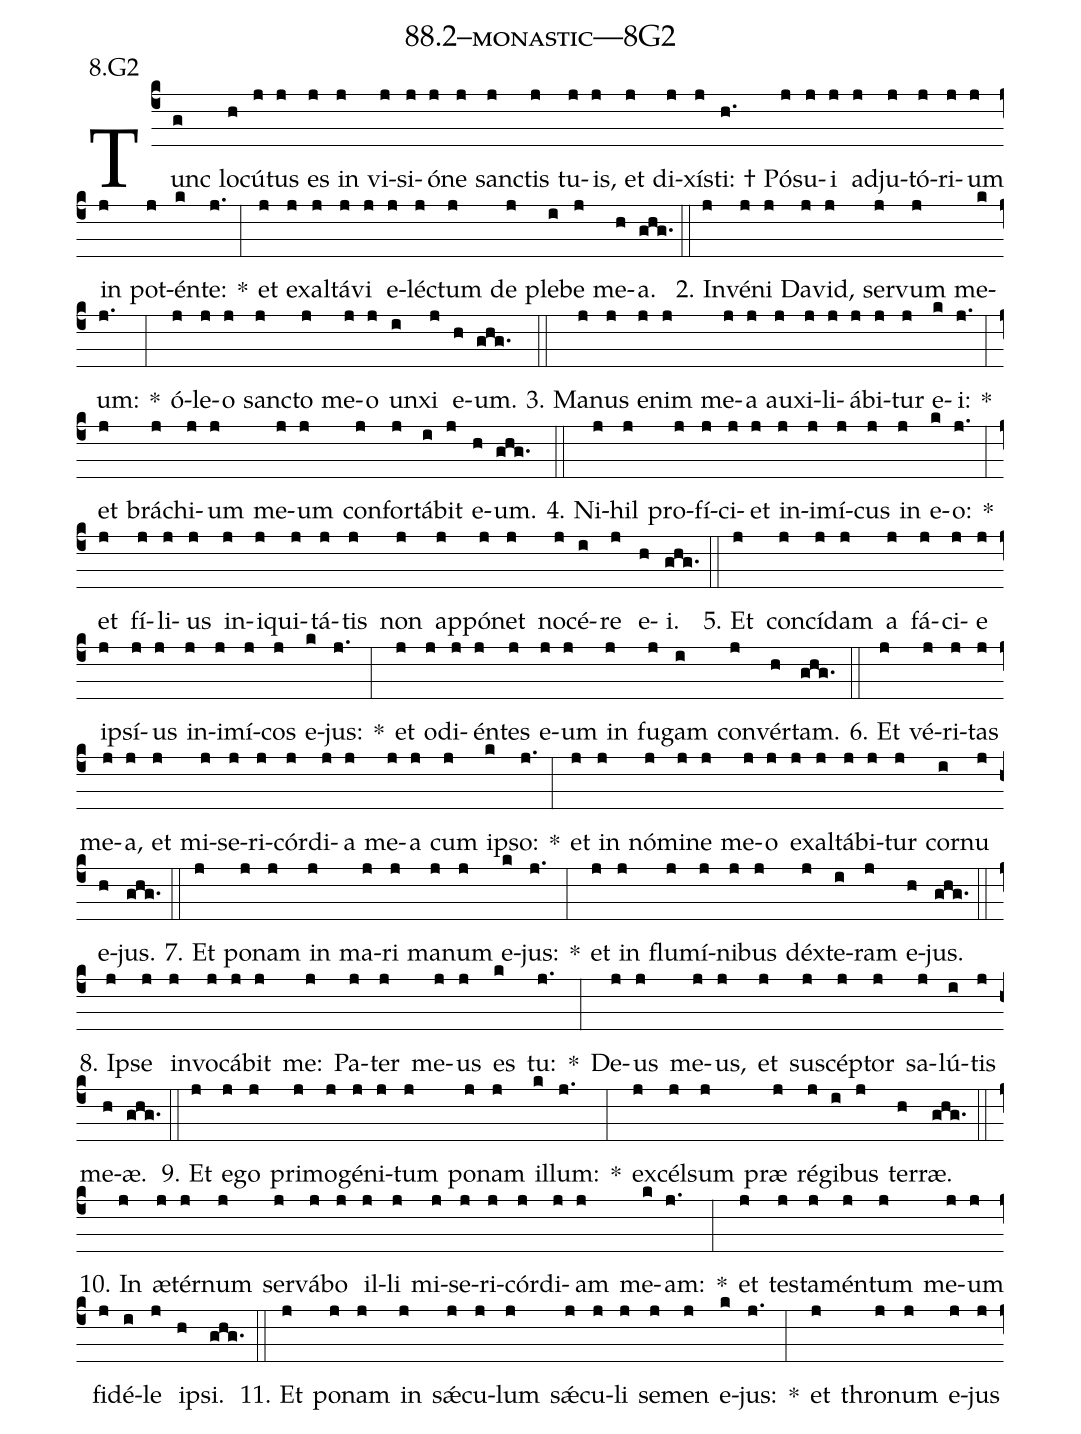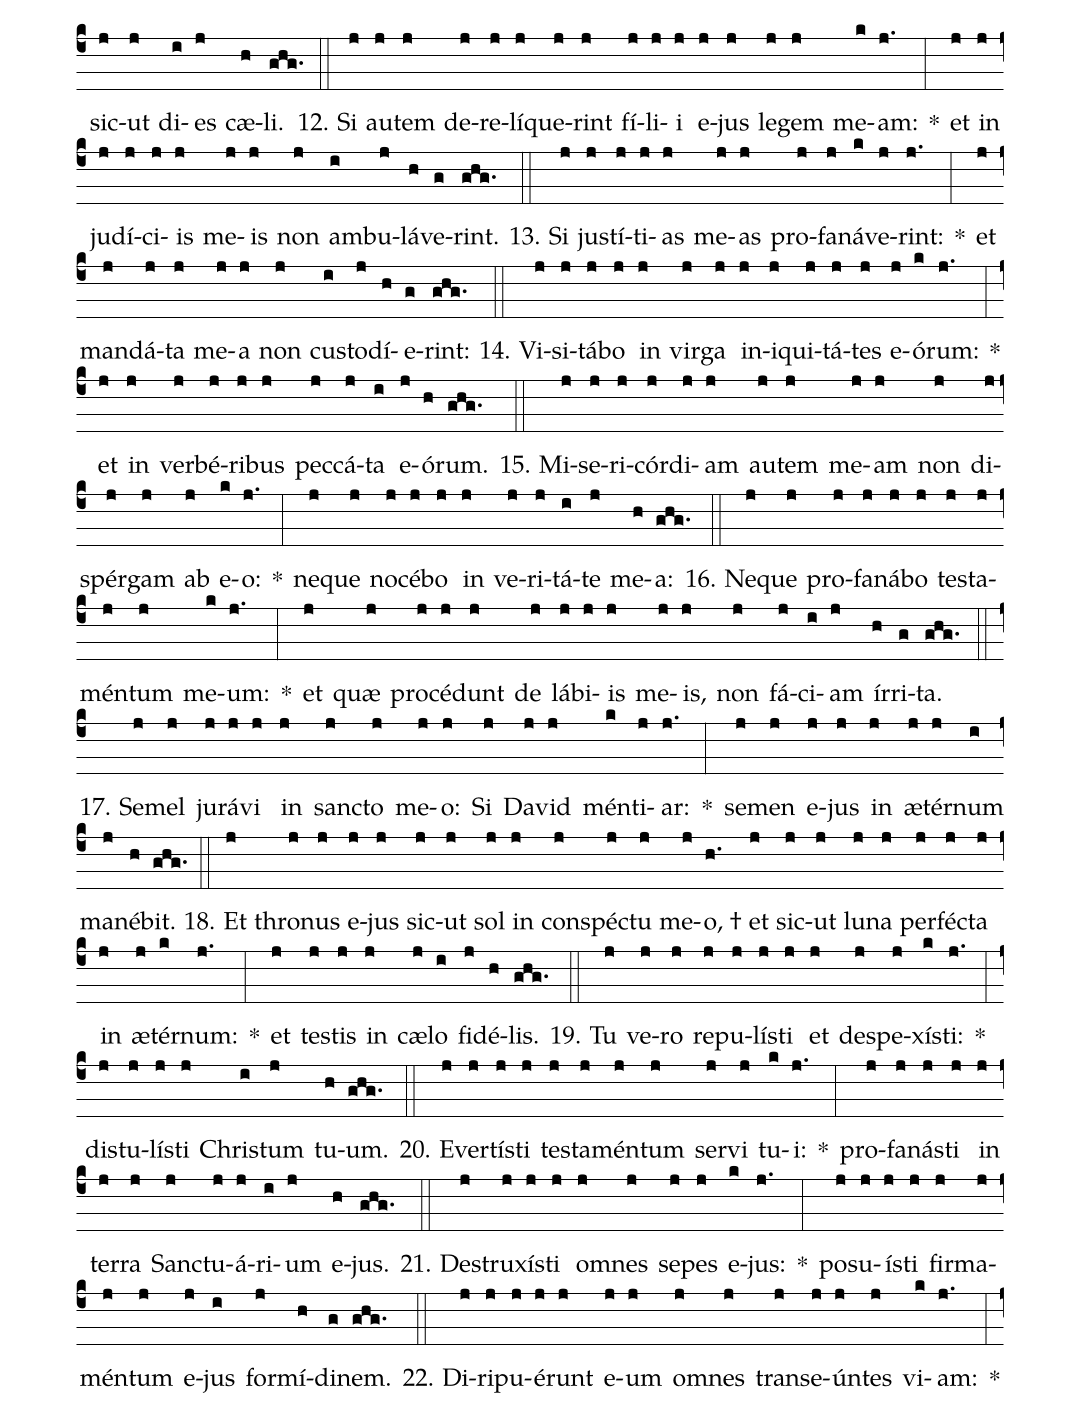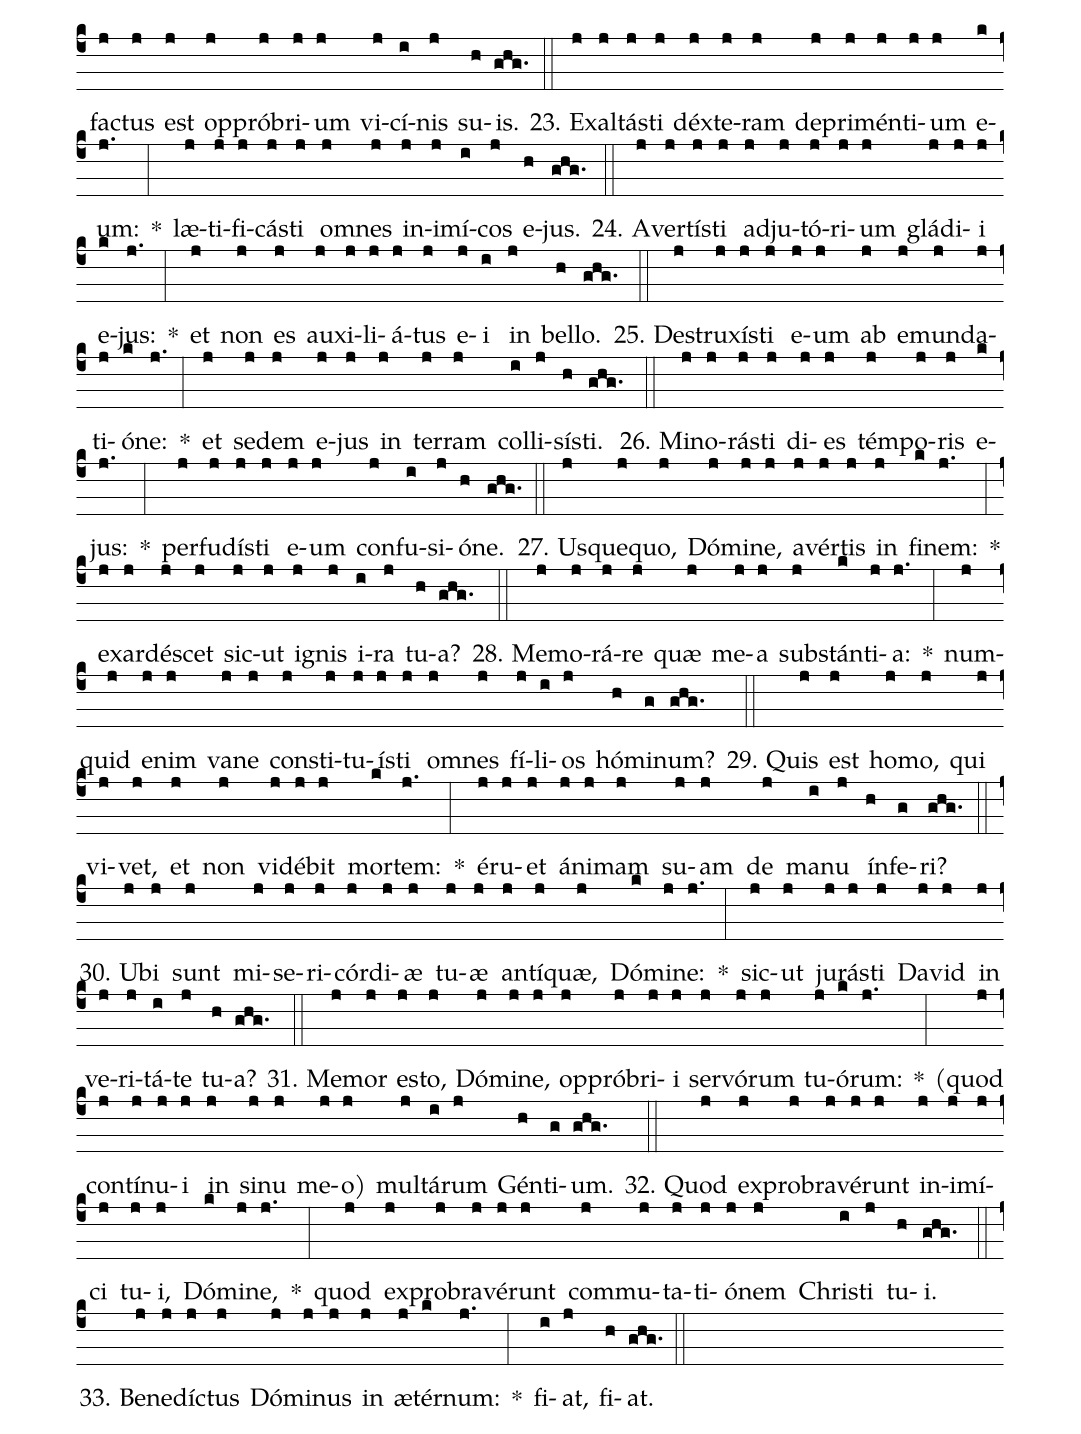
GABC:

name: 88.2--monastic---8G2;
annotation: 8.G2;
%%
(c4)Tunc(g) lo(h)cú(j)tus(j) es(j) in(j) vi(j)si(j)ó(j)ne(j) sanc(j)tis(j) tu(j)is,(j) et(j) di(j)xís(j)ti: †(h.) Pó(j)su(j)i(j) ad(j)ju(j)tó(j)ri(j)um(j) in(j) pot(j)én(k)te:(j.) *(:) et(j) ex(j)al(j)tá(j)vi(j) e(j)léc(j)tum(j) de(j) ple(i)be(j) me(h)a.(ghg.) (::)
2. In(j)vé(j)ni(j) Da(j)vid,(j) ser(j)vum(j) me(k)um:(j.) *(:) ó(j)le(j)o(j) sanc(j)to(j) me(j)o(j) un(i)xi(j) e(h)um.(ghg.) (::)
3. Ma(j)nus(j) e(j)nim(j) me(j)a(j) au(j)xi(j)li(j)á(j)bi(j)tur(j) e(k)i:(j.) *(:) et(j) brá(j)chi(j)um(j) me(j)um(j) con(j)for(j)tá(i)bit(j) e(h)um.(ghg.) (::)
4. Ni(j)hil(j) pro(j)fí(j)ci(j)et(j) in(j)i(j)mí(j)cus(j) in(j) e(k)o:(j.) *(:) et(j) fí(j)li(j)us(j) in(j)i(j)qui(j)tá(j)tis(j) non(j) ap(j)pó(j)net(j) no(j)cé(i)re(j) e(h)i.(ghg.) (::)
5. Et(j) con(j)cí(j)dam(j) a(j) fá(j)ci(j)e(j) ip(j)sí(j)us(j) in(j)i(j)mí(j)cos(j) e(k)jus:(j.) *(:) et(j) o(j)di(j)én(j)tes(j) e(j)um(j) in(j) fu(j)gam(i) con(j)vér(h)tam.(ghg.) (::)
6. Et(j) vé(j)ri(j)tas(j) me(j)a,(j) et(j) mi(j)se(j)ri(j)cór(j)di(j)a(j) me(j)a(j) cum(j) ip(k)so:(j.) *(:) et(j) in(j) nó(j)mi(j)ne(j) me(j)o(j) ex(j)al(j)tá(j)bi(j)tur(j) cor(i)nu(j) e(h)jus.(ghg.) (::)
7. Et(j) po(j)nam(j) in(j) ma(j)ri(j) ma(j)num(j) e(k)jus:(j.) *(:) et(j) in(j) flu(j)mí(j)ni(j)bus(j) déx(j)te(i)ram(j) e(h)jus.(ghg.) (::)
8. Ip(j)se(j) in(j)vo(j)cá(j)bit(j) me:(j) Pa(j)ter(j) me(j)us(j) es(k) tu:(j.) *(:) De(j)us(j) me(j)us,(j) et(j) su(j)scép(j)tor(j) sa(j)lú(i)tis(j) me(h)æ.(ghg.) (::)
9. Et(j) e(j)go(j) pri(j)mo(j)gé(j)ni(j)tum(j) po(j)nam(j) il(k)lum:(j.) *(:) ex(j)cél(j)sum(j) præ(j) ré(j)gi(i)bus(j) ter(h)ræ.(ghg.) (::)
10. In(j) æ(j)tér(j)num(j) ser(j)vá(j)bo(j) il(j)li(j) mi(j)se(j)ri(j)cór(j)di(j)am(j) me(k)am:(j.) *(:) et(j) tes(j)ta(j)mén(j)tum(j) me(j)um(j) fi(j)dé(i)le(j) ip(h)si.(ghg.) (::)
11. Et(j) po(j)nam(j) in(j) sǽ(j)cu(j)lum(j) sǽ(j)cu(j)li(j) se(j)men(j) e(k)jus:(j.) *(:) et(j) thro(j)num(j) e(j)jus(j) sic(j)ut(j) di(i)es(j) cæ(h)li.(ghg.) (::)
12. Si(j) au(j)tem(j) de(j)re(j)lí(j)que(j)rint(j) fí(j)li(j)i(j) e(j)jus(j) le(j)gem(j) me(k)am:(j.) *(:) et(j) in(j) ju(j)dí(j)ci(j)is(j) me(j)is(j) non(j) am(i)bu(j)lá(h)ve(g)rint.(ghg.) (::)
13. Si(j) jus(j)tí(j)ti(j)as(j) me(j)as(j) pro(j)fa(j)ná(k)ve(j)rint:(j.) *(:) et(j) man(j)dá(j)ta(j) me(j)a(j) non(j) cus(i)to(j)dí(h)e(g)rint:(ghg.) (::)
14. Vi(j)si(j)tá(j)bo(j) in(j) vir(j)ga(j) in(j)i(j)qui(j)tá(j)tes(j) e(j)ó(k)rum:(j.) *(:) et(j) in(j) ver(j)bé(j)ri(j)bus(j) pec(j)cá(j)ta(i) e(j)ó(h)rum.(ghg.) (::)
15. Mi(j)se(j)ri(j)cór(j)di(j)am(j) au(j)tem(j) me(j)am(j) non(j) di(j)spér(j)gam(j) ab(j) e(k)o:(j.) *(:) ne(j)que(j) no(j)cé(j)bo(j) in(j) ve(j)ri(j)tá(i)te(j) me(h)a:(ghg.) (::)
16. Ne(j)que(j) pro(j)fa(j)ná(j)bo(j) tes(j)ta(j)mén(j)tum(j) me(k)um:(j.) *(:) et(j) quæ(j) pro(j)cé(j)dunt(j) de(j) lá(j)bi(j)is(j) me(j)is,(j) non(j) fá(j)ci(i)am(j) ír(h)ri(g)ta.(ghg.) (::)
17. Se(j)mel(j) ju(j)rá(j)vi(j) in(j) sanc(j)to(j) me(j)o:(j) Si(j) Da(j)vid(j) mén(k)ti(j)ar:(j.) *(:) se(j)men(j) e(j)jus(j) in(j) æ(j)tér(j)num(i) ma(j)né(h)bit.(ghg.) (::)
18. Et(j) thro(j)nus(j) e(j)jus(j) sic(j)ut(j) sol(j) in(j) con(j)spéc(j)tu(j) me(j)o, †(h.) et(j) sic(j)ut(j) lu(j)na(j) per(j)féc(j)ta(j) in(j) æ(j)tér(k)num:(j.) *(:) et(j) tes(j)tis(j) in(j) cæ(j)lo(i) fi(j)dé(h)lis.(ghg.) (::)
19. Tu(j) ve(j)ro(j) re(j)pu(j)lís(j)ti(j) et(j) de(j)spe(j)xís(k)ti:(j.) *(:) dis(j)tu(j)lís(j)ti(j) Chris(i)tum(j) tu(h)um.(ghg.) (::)
20. E(j)ver(j)tís(j)ti(j) tes(j)ta(j)mén(j)tum(j) ser(j)vi(j) tu(k)i:(j.) *(:) pro(j)fa(j)nás(j)ti(j) in(j) ter(j)ra(j) Sanc(j)tu(j)á(j)ri(i)um(j) e(h)jus.(ghg.) (::)
21. De(j)stru(j)xís(j)ti(j) om(j)nes(j) se(j)pes(j) e(k)jus:(j.) *(:) po(j)su(j)ís(j)ti(j) fir(j)ma(j)mén(j)tum(j) e(j)jus(i) for(j)mí(h)di(g)nem.(ghg.) (::)
22. Di(j)ri(j)pu(j)é(j)runt(j) e(j)um(j) om(j)nes(j) trans(j)e(j)ún(j)tes(j) vi(k)am:(j.) *(:) fac(j)tus(j) est(j) op(j)pró(j)bri(j)um(j) vi(j)cí(i)nis(j) su(h)is.(ghg.) (::)
23. Ex(j)al(j)tás(j)ti(j) déx(j)te(j)ram(j) de(j)pri(j)mén(j)ti(j)um(j) e(k)um:(j.) *(:) læ(j)ti(j)fi(j)cás(j)ti(j) om(j)nes(j) in(j)i(j)mí(i)cos(j) e(h)jus.(ghg.) (::)
24. A(j)ver(j)tís(j)ti(j) ad(j)ju(j)tó(j)ri(j)um(j) glá(j)di(j)i(j) e(k)jus:(j.) *(:) et(j) non(j) es(j) au(j)xi(j)li(j)á(j)tus(j) e(j)i(i) in(j) bel(h)lo.(ghg.) (::)
25. De(j)stru(j)xís(j)ti(j) e(j)um(j) ab(j) e(j)mun(j)da(j)ti(j)ó(k)ne:(j.) *(:) et(j) se(j)dem(j) e(j)jus(j) in(j) ter(j)ram(j) col(i)li(j)sís(h)ti.(ghg.) (::)
26. Mi(j)no(j)rás(j)ti(j) di(j)es(j) tém(j)po(j)ris(j) e(k)jus:(j.) *(:) per(j)fu(j)dís(j)ti(j) e(j)um(j) con(j)fu(i)si(j)ó(h)ne.(ghg.) (::)
27. Us(j)que(j)quo,(j) Dó(j)mi(j)ne,(j) a(j)vér(j)tis(j) in(j) fi(k)nem:(j.) *(:) ex(j)ar(j)dé(j)scet(j) sic(j)ut(j) i(j)gnis(j) i(i)ra(j) tu(h)a?(ghg.) (::)
28. Me(j)mo(j)rá(j)re(j) quæ(j) me(j)a(j) sub(j)stán(k)ti(j)a:(j.) *(:) num(j)quid(j) e(j)nim(j) va(j)ne(j) con(j)sti(j)tu(j)ís(j)ti(j) om(j)nes(j) fí(j)li(i)os(j) hó(h)mi(g)num?(ghg.) (::)
29. Quis(j) est(j) ho(j)mo,(j) qui(j) vi(j)vet,(j) et(j) non(j) vi(j)dé(j)bit(j) mor(k)tem:(j.) *(:) é(j)ru(j)et(j) á(j)ni(j)mam(j) su(j)am(j) de(j) ma(i)nu(j) ín(h)fe(g)ri?(ghg.) (::)
30. U(j)bi(j) sunt(j) mi(j)se(j)ri(j)cór(j)di(j)æ(j) tu(j)æ(j) an(j)tí(j)quæ,(j) Dó(k)mi(j)ne:(j.) *(:) sic(j)ut(j) ju(j)rás(j)ti(j) Da(j)vid(j) in(j) ve(j)ri(j)tá(i)te(j) tu(h)a?(ghg.) (::)
31. Me(j)mor(j) es(j)to,(j) Dó(j)mi(j)ne,(j) op(j)pró(j)bri(j)i(j) ser(j)vó(j)rum(j) tu(j)ó(k)rum:(j.) *(:) <v>(</v>quod(j) con(j)tí(j)nu(j)i(j) in(j) si(j)nu(j) me(j)o)(j) mul(j)tá(i)rum(j) Gén(h)ti(g)um.(ghg.) (::)
32. Quod(j) ex(j)pro(j)bra(j)vé(j)runt(j) in(j)i(j)mí(j)ci(j) tu(j)i,(j) Dó(k)mi(j)ne,(j.) *(:) quod(j) ex(j)pro(j)bra(j)vé(j)runt(j) com(j)mu(j)ta(j)ti(j)ó(j)nem(j) Chris(i)ti(j) tu(h)i.(ghg.) (::)
33. Be(j)ne(j)díc(j)tus(j) Dó(j)mi(j)nus(j) in(j) æ(j)tér(k)num:(j.) *(:) fi(i)at,(j) fi(h)at.(ghg.) (::)
